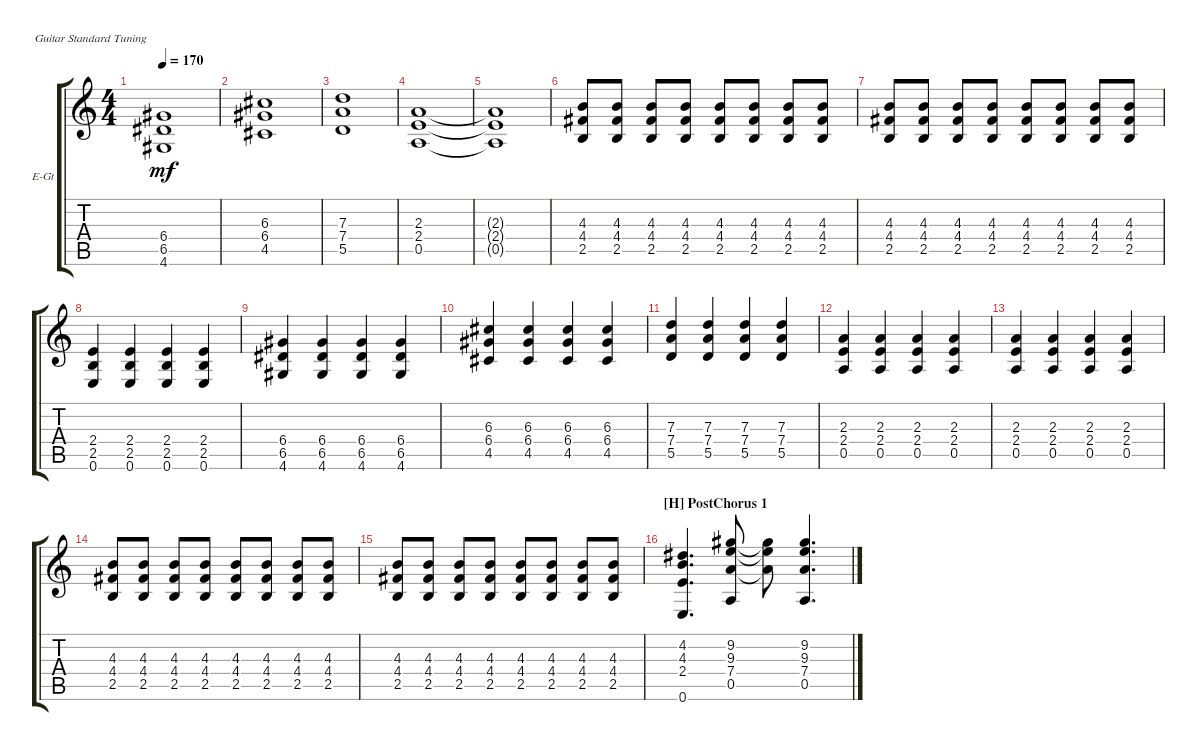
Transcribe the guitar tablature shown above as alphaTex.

\defaultSystemsLayout 4
\bracketExtendMode groupsimilarinstruments
\firstSystemTrackNameOrientation horizontal
\otherSystemsTrackNameOrientation horizontal
\track ("Rhythm Guitar (Drive)" "E-Gt") {instrument overdrivenguitar}
\staff {score tabs}
\tuning (E4 B3 G3 D3 A2 E2)
\ts (4 4)
\tempo 170
\clef g2
\ks c
(4.6 6.5 6.4).1{dy mf} |
(4.5 6.4 6.3).1 |
(5.5 7.4 7.3).1 |
(0.5 2.4 2.3).1 |
(0.5{t} 2.4{t} 2.3{t}).1 |
(2.5 4.4 4.3).8 (4.3 4.4 2.5).8 (2.5 4.4 4.3).8 (4.3 4.4 2.5).8 (2.5 4.4 4.3).8 (4.3 4.4 2.5).8 (2.5 4.4 4.3).8 (4.3 4.4 2.5).8 |
(2.5 4.4 4.3).8 (4.3 4.4 2.5).8 (2.5 4.4 4.3).8 (4.3 4.4 2.5).8 (2.5 4.4 4.3).8 (4.3 4.4 2.5).8 (2.5 4.4 4.3).8 (4.3 4.4 2.5).8 |
(0.6 2.5 2.4).4 (0.6 2.5 2.4).4 (0.6 2.5 2.4).4 (0.6 2.5 2.4).4 |
(4.6 6.5 6.4).4 (4.6 6.5 6.4).4 (4.6 6.5 6.4).4 (4.6 6.5 6.4).4 |
(4.5 6.4 6.3).4 (4.5 6.4 6.3).4 (4.5 6.4 6.3).4 (4.5 6.4 6.3).4 |
(5.5 7.4 7.3).4 (5.5 7.4 7.3).4 (5.5 7.4 7.3).4 (5.5 7.4 7.3).4 |
(0.5 2.4 2.3).4 (0.5 2.4 2.3).4 (0.5 2.4 2.3).4 (0.5 2.4 2.3).4 |
(0.5 2.4 2.3).4 (0.5 2.4 2.3).4 (0.5 2.4 2.3).4 (0.5 2.4 2.3).4 |
(2.5 4.4 4.3).8 (4.3 4.4 2.5).8 (2.5 4.4 4.3).8 (4.3 4.4 2.5).8 (2.5 4.4 4.3).8 (4.3 4.4 2.5).8 (2.5 4.4 4.3).8 (4.3 4.4 2.5).8 |
(2.5 4.4 4.3).8 (4.3 4.4 2.5).8 (2.5 4.4 4.3).8 (4.3 4.4 2.5).8 (2.5 4.4 4.3).8 (4.3 4.4 2.5).8 (2.5 4.4 4.3).8 (4.3 4.4 2.5).8 |
\section ("H" "PostChorus 1")
(2.4 4.3 4.2 0.6).4{d} (7.4 9.3 9.2 0.5).8 (9.2{t} 9.3{t} 7.4{t}).8 (9.2 9.3 7.4 0.5).4{d}
